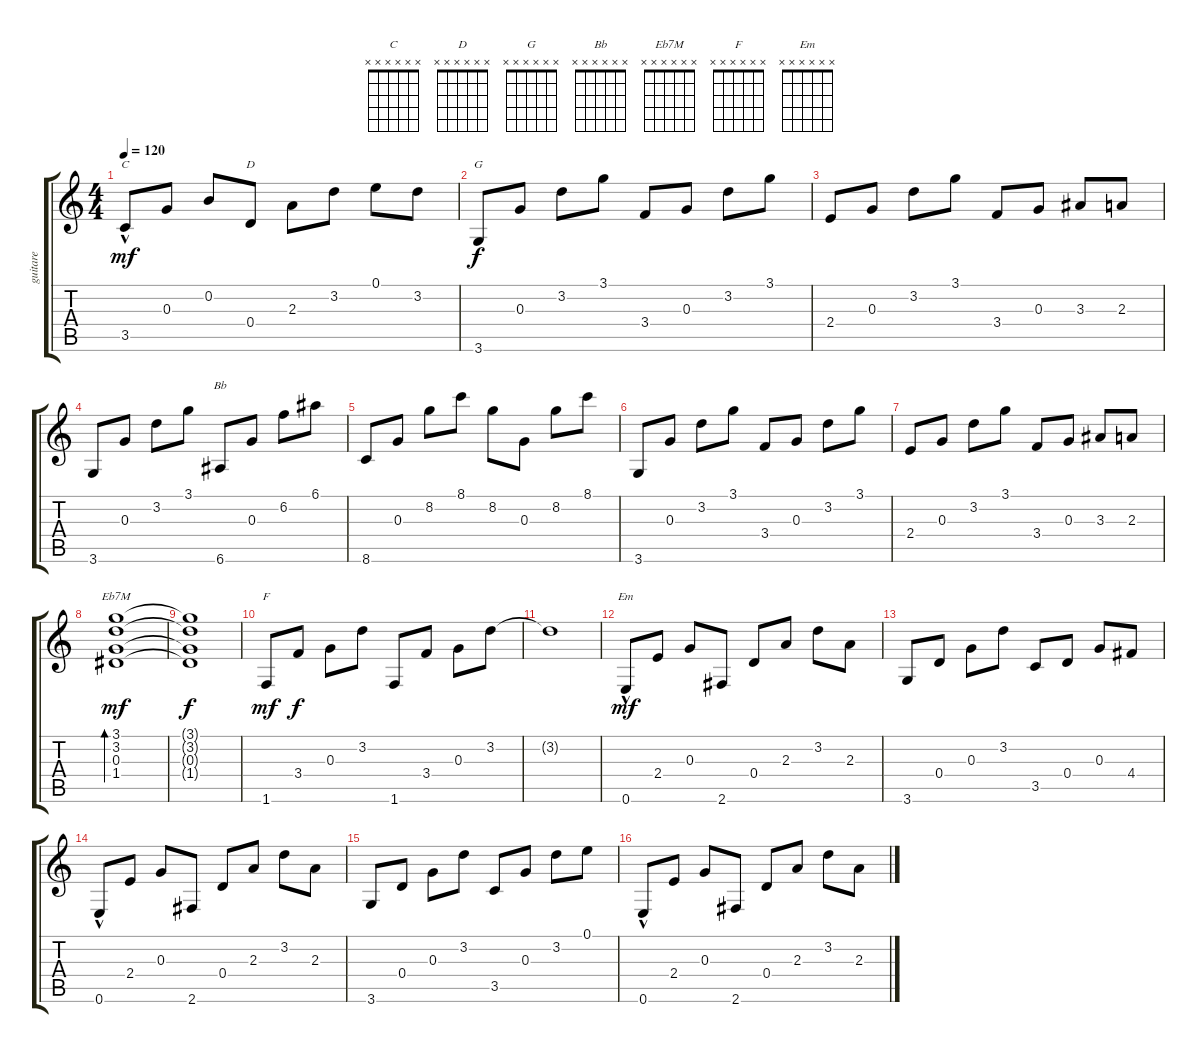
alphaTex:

\track ("guitare" "guitare") {instrument acousticguitarsteel}
\staff {score tabs}
\tuning (E4 B3 G3 D3 A2 E2) {hide}
\chord ("C" x x x x x x) {firstfret 0}
\chord ("D" x x x x x x) {firstfret 0}
\chord ("G" x x x x x x) {firstfret 0}
\chord ("Bb" x x x x x x) {firstfret 0}
\chord ("Eb7M" x x x x x x) {firstfret 0}
\chord ("F" x x x x x x) {firstfret 0}
\chord ("Em" x x x x x x) {firstfret 0}
\ts (4 4)
\tempo 120
\clef g2
\ks c
3.5{hac}.8{ch "C" dy mf} 0.3.8 0.2.8 0.4.8{ch "D"} 2.3.8 3.2.8 0.1.8 3.2.8 |
3.6.8{ch "G" dy f} 0.3.8 3.2.8 3.1.8 3.4.8 0.3.8 3.2.8 3.1.8 |
2.4.8 0.3.8 3.2.8 3.1.8 3.4.8 0.3.8 3.3.8 2.3.8 |
3.6.8 0.3.8 3.2.8 3.1.8 6.6.8{ch "Bb"} 0.3.8 6.2.8 6.1.8 |
8.6.8 0.3.8 8.2.8 8.1.8 8.2.8 0.3.8 8.2.8 8.1.8 |
3.6.8 0.3.8 3.2.8 3.1.8 3.4.8 0.3.8 3.2.8 3.1.8 |
2.4.8 0.3.8 3.2.8 3.1.8 3.4.8 0.3.8 3.3.8 2.3.8 |
(3.1 3.2 0.3 1.4).1{bd 60 ch "Eb7M" dy mf} |
(3.1{t} 3.2{t} 0.3{t} 1.4{t}).1{dy f} |
1.6.8{ch "F" dy mf} 3.4.8{dy f} 0.3.8 3.2.8 1.6.8 3.4.8 0.3.8 3.2.8 |
3.2{t}.1 |
0.6{hac}.8{ch "Em" dy mf} 2.4.8 0.3.8 2.6.8 0.4.8 2.3.8 3.2.8 2.3.8 |
3.6.8 0.4.8 0.3.8 3.2.8 3.5.8 0.4.8 0.3.8 4.4.8 |
0.6{hac}.8 2.4.8 0.3.8 2.6.8 0.4.8 2.3.8 3.2.8 2.3.8 |
3.6.8 0.4.8 0.3.8 3.2.8 3.5.8 0.3.8 3.2.8 0.1.8 |
0.6{hac}.8 2.4.8 0.3.8 2.6.8 0.4.8 2.3.8 3.2.8 2.3.8
